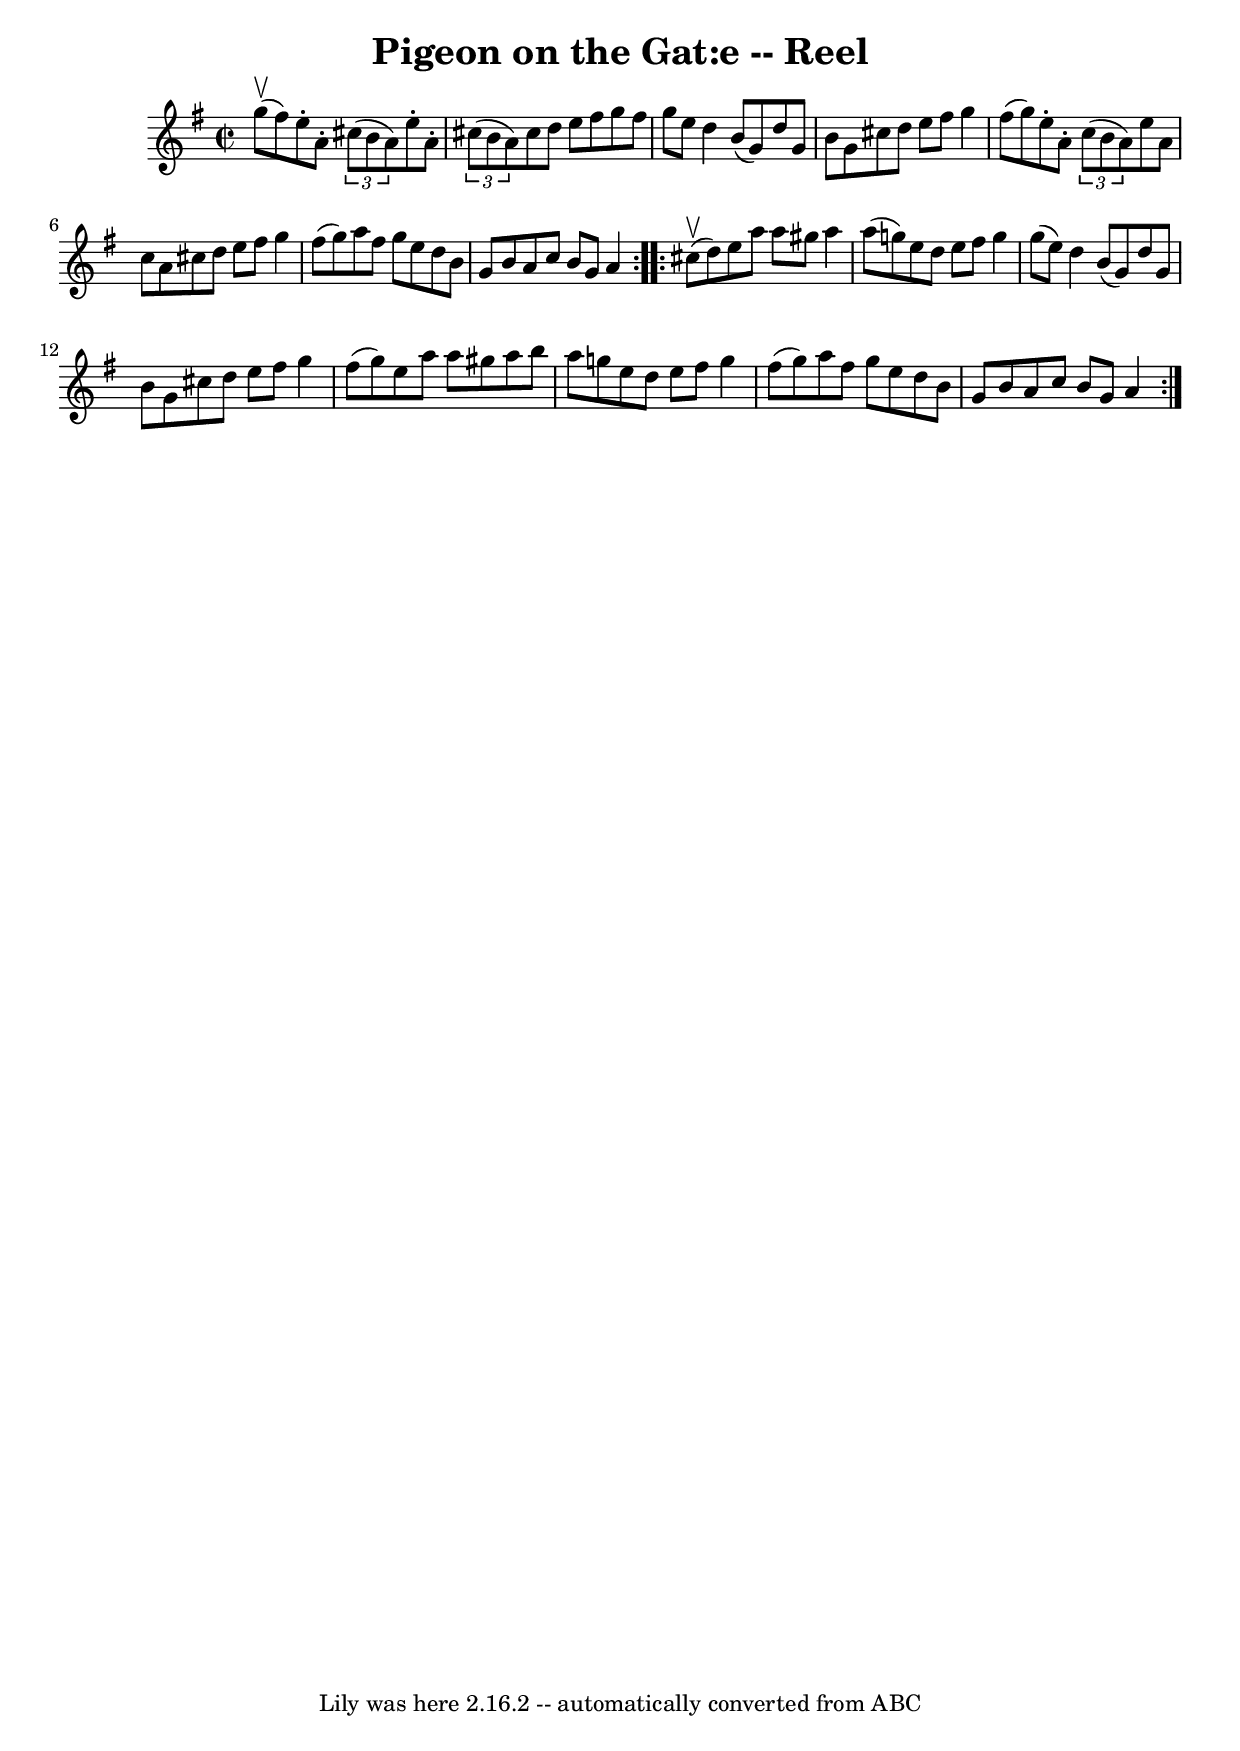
\version "2.16.2"
\include "Mammoth.ily"
\header {
  %% book = "Ryan's Mammoth Collection"
  crossRefNumber = "1"
  footnotes = "\\\\50"
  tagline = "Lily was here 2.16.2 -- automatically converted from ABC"
  title = "Pigeon on the Gat:e -- Reel"

}
voicedefault =  {



  \repeat volta 2 {

    \override Staff.TimeSignature #'style = #'C
    \time 2/2 
    \key a \dorian
 g''8^\upbow(fis''8) |
    e''8 -.   
    a'8 -.   \times 2/3 { cis''8 (b'8 a'8) 
			} e''8 -. a'8 -.   
    \times 2/3 { cis''8 (b'8 a'8) 
	       }   |
    cis''8 d''8 e''8  
    fis''8 g''8 fis''8 g''8 e''8    |
    d''4 b'8 (g'8  
    -) d''8 g'8 b'8 g'8    |
    cis''8 d''8 e''8 fis''8 
    g''4 fis''8 (g''8)   |
    e''8 -. a'8 -.   \times 2/3 {   
      c''8 (b'8 a'8) 
    } e''8 a'8 c''8 a'8    |
    cis''8    
    d''8 e''8 fis''8 g''4 fis''8 (g''8)   |
    a''8    
    fis''8 g''8 e''8 d''8 b'8 g'8 b'8    |
    a'8 c''8   
    b'8 g'8 a'4    
  }     
  \repeat volta 2 {
    cis''8^\upbow(d''8) 
    |
    e''8 a''8 a''8 gis''8 a''4 a''8 (g''!8)   
    |
    e''8 d''8 e''8 fis''8 g''4 g''8 (e''8)   
    |
    d''4 b'8 (g'8) d''8 g'8 b'8 g'8    |
    
    cis''8 d''8 e''8 fis''8 g''4 fis''8 (g''8)   |
    
    e''8 a''8 a''8 gis''8 a''8 b''8 a''8 g''!8    |
    
    e''8 d''8 e''8 fis''8 g''4 fis''8 (g''8)   |
    a''8 
    fis''8 g''8 e''8 d''8 b'8 g'8 b'8    |
    a'8    
    c''8 b'8 g'8 a'4    
  }   

}

\score{
  <<

    \context Staff="default"
    {
      \voicedefault 
      
    }

  >>
  \layout {
    
  }
  \midi {
  }

}
